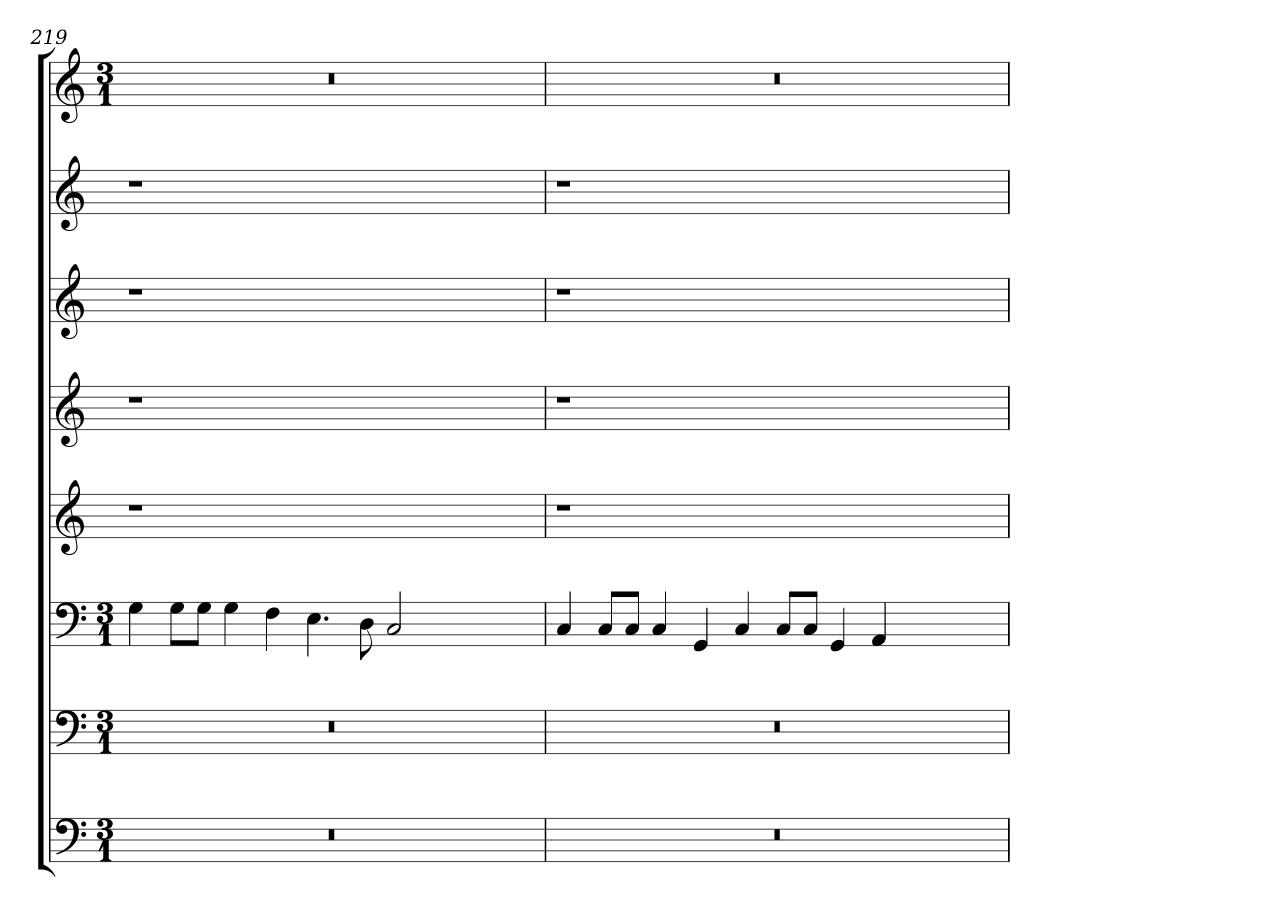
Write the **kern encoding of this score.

**kern	**kern	**kern	**kern	**kern	**kern	**kern	**kern
*part8	*part7	*part6	*part5	*part4	*part3	*part2	*part1
*staff8	*staff7	*staff6	*staff5	*staff4	*staff3	*staff2	*staff1
*clefF4	*clefF4	*clefF4	*clefG2	*clefG2	*clefG2	*clefG2	*clefG2
*k[]	*k[]	*k[]	*k[]	*k[]	*k[]	*k[]	*k[]
*C:	*C:	*C:	*C:	*C:	*C:	*C:	*C:
*M3/1	*M3/1	*M3/1	*	*	*	*	*M3/1
=219	=219	=219	=219	=219	=219	=219	=219
0.r	0.r	4G\	1r	1r	1r	1r	0.r
.	.	8G\L	.	.	.	.	.
.	.	8G\J	.	.	.	.	.
.	.	4G\	.	.	.	.	.
.	.	4F\	.	.	.	.	.
.	.	4.E\	0ryy	0ryy	0ryy	0ryy	.
.	.	8D\	.	.	.	.	.
.	.	2C/	.	.	.	.	.
.	.	1ryy	.	.	.	.	.
=220	=220	=220	=220	=220	=220	=220	=220
0.r	0.r	4C/	1r	1r	1r	1r	0.r
.	.	8C/L	.	.	.	.	.
.	.	8C/J	.	.	.	.	.
.	.	4C/	.	.	.	.	.
.	.	4GG/	.	.	.	.	.
.	.	4C/	0ryy	0ryy	0ryy	0ryy	.
.	.	8C/L	.	.	.	.	.
.	.	8C/J	.	.	.	.	.
.	.	4GG/	.	.	.	.	.
.	.	4AA/	.	.	.	.	.
.	.	1ryy	.	.	.	.	.
=	=	=	=	=	=	=	=
*-	*-	*-	*-	*-	*-	*-	*-
